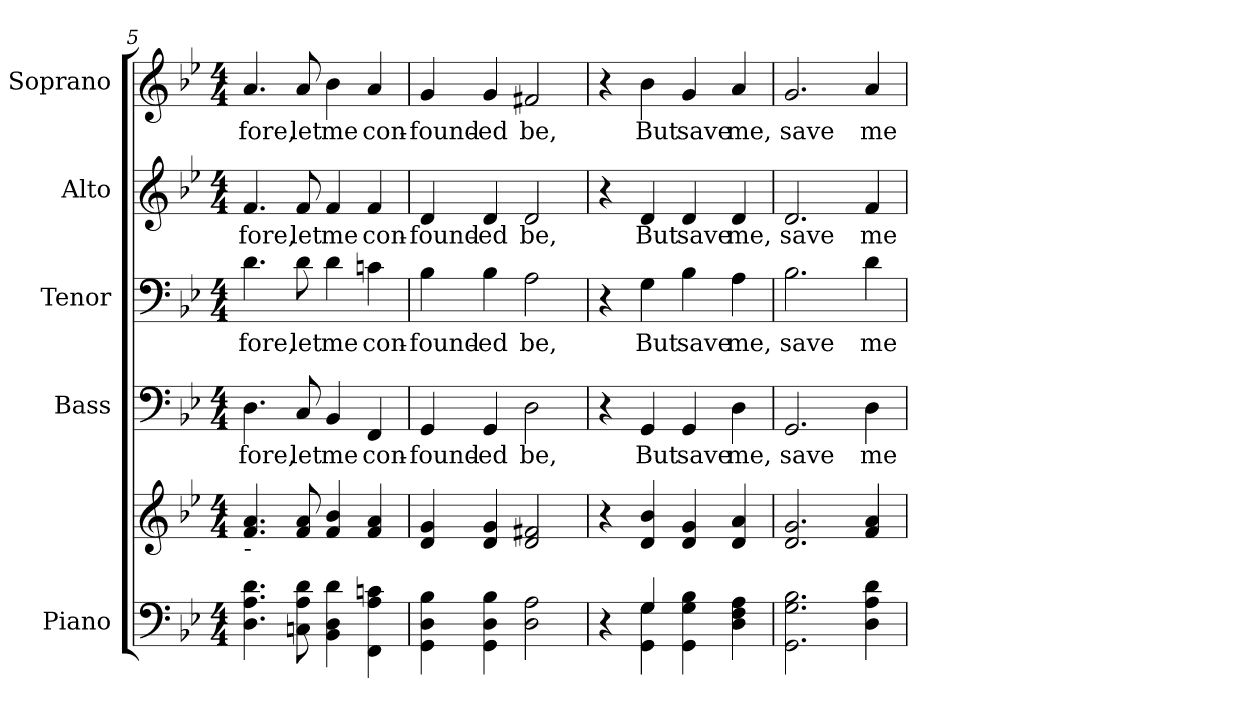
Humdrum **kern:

**kern	**kern	**kern	**text	**kern	**text	**kern	**text	**kern	**text
*part5	*part5	*part4	*part4	*part3	*part3	*part2	*part2	*part1	*part1
*staff6	*staff5	*staff4	*staff4	*staff3	*staff3	*staff2	*staff2	*staff1	*staff1
*I"Piano	*	*I"Bass	*	*I"Tenor	*	*I"Alto	*	*I"Soprano	*
*I'Pno.	*	*I'B.	*	*I'T.	*	*I'A.	*	*I'S.	*
!!LO:PB:g=z
*clefF4	*clefG2	*clefF4	*	*clefF4	*	*clefG2	*	*clefG2	*
*k[b-e-]	*k[b-e-]	*k[b-e-]	*	*k[b-e-]	*	*k[b-e-]	*	*k[b-e-]	*
*B-:	*B-:	*B-:	*	*B-:	*	*B-:	*	*B-:	*
*M4/4	*M4/4	*M4/4	*	*M4/4	*	*M4/4	*	*M4/4	*
=5	=5	=5	=5	=5	=5	=5	=5	=5	=5
!	!	!	!LO:LY:b:color=#000000	!	!	!	!	!	!
!	!	!	!	!	!LO:LY:b:color=#000000	!	!	!	!
!	!	!	!	!	!	!	!LO:LY:b:color=#000000	!	!
!	!LO:TX:b:t=-	!	!	!	!	!	!	!	!
!	!	!	!	!	!	!	!	!	!LO:LY:b:color=#000000
4.Di\ 4.Ai 4.di	4.fi/ 4.ai	4.Di\	-fore,	4.di\	-fore,	4.fi/	-fore,	4.ai/	-fore,
!	!	!	!LO:LY:b:color=#000000	!	!	!	!	!	!
!	!	!	!	!	!LO:LY:b:color=#000000	!	!	!	!
!	!	!	!	!	!	!	!LO:LY:b:color=#000000	!	!
!	!	!	!	!	!	!	!	!	!LO:LY:b:color=#000000
8Cni\ 8Ai 8di	8fi/ 8ai	8Ci/	let	8di\	let	8fi/	let	8ai/	let
!	!	!	!LO:LY:b:color=#000000	!	!	!	!	!	!
!	!	!	!	!	!LO:LY:b:color=#000000	!	!	!	!
!	!	!	!	!	!	!	!LO:LY:b:color=#000000	!	!
!	!	!	!	!	!	!	!	!	!LO:LY:b:color=#000000
4BB-i\ 4Di 4di	4fi/ 4b-i	4BB-i/	me	4di\	me	4fi/	me	4b-i\	me
!	!	!	!LO:LY:b:color=#000000	!	!	!	!	!	!
!	!	!	!	!	!LO:LY:b:color=#000000	!	!	!	!
!	!	!	!	!	!	!	!LO:LY:b:color=#000000	!	!
!	!	!	!	!	!	!	!	!	!LO:LY:b:color=#000000
4FFi\ 4Ai 4cni	4fi/ 4ai	4FFi/	con-	4cni\	con-	4fi/	con-	4ai/	con-
=6	=6	=6	=6	=6	=6	=6	=6	=6	=6
*^	*	*	*	*	*	*	*	*	*
!	!	!	!	!LO:LY:b:color=#000000	!	!	!	!	!	!
!	!	!	!	!	!	!LO:LY:b:color=#000000	!	!	!	!
!	!	!	!	!	!	!	!	!LO:LY:b:color=#000000	!	!
!	!	!	!	!	!	!	!	!	!	!LO:LY:b:color=#000000
4GGi\ 4Di 4B-i	2ryy	4di/ 4gi	4GGi/	-found-	4B-i\	-found-	4di/	-found-	4gi/	-found-
!	!	!	!	!LO:LY:b:color=#000000	!	!	!	!	!	!
!	!	!	!	!	!	!LO:LY:b:color=#000000	!	!	!	!
!	!	!	!	!	!	!	!	!LO:LY:b:color=#000000	!	!
!	!	!	!	!	!	!	!	!	!	!LO:LY:b:color=#000000
4GGi\ 4Di 4B-i	.	4di/ 4gi	4GGi/	-ed	4B-i\	-ed	4di/	-ed	4gi/	-ed
!	!	!	!	!LO:LY:b:color=#000000	!	!	!	!	!	!
!	!	!	!	!	!	!LO:LY:b:color=#000000	!	!	!	!
!	!	!	!	!	!	!	!	!LO:LY:b:color=#000000	!	!
!	!	!	!	!	!	!	!	!	!	!LO:LY:b:color=#000000
2Di\ 2Ai	2ryy	2di/ 2f#Xi	2Di\	be,	2Ai\	be,	2di/	be,	2f#Xi/	be,
=7	=7	=7	=7	=7	=7	=7	=7	=7	=7	=7
4r	4ryy	4r	4r	.	4r	.	4r	.	4r	.
!	!	!	!	!LO:LY:b:color=#000000	!	!	!	!	!	!
!	!	!	!	!	!	!LO:LY:b:color=#000000	!	!	!	!
!	!	!	!	!	!	!	!	!LO:LY:b:color=#000000	!	!
!	!	!	!	!	!	!	!	!	!	!LO:LY:b:color=#000000
4Gi/	4GGi\ 4Gi	4di/ 4b-i	4GGi/	But	4Gi\	But	4di/	But	4b-i\	But
!	!	!	!	!LO:LY:b:color=#000000	!	!	!	!	!	!
!	!	!	!	!	!	!LO:LY:b:color=#000000	!	!	!	!
!	!	!	!	!	!	!	!	!LO:LY:b:color=#000000	!	!
!	!	!	!	!	!	!	!	!	!	!LO:LY:b:color=#000000
4GGi\ 4Gi 4B-i	2ryy	4di/ 4gi	4GGi/	save	4B-i\	save	4di/	save	4gi/	save
!	!	!	!	!LO:LY:b:color=#000000	!	!	!	!	!	!
!	!	!	!	!	!	!LO:LY:b:color=#000000	!	!	!	!
!	!	!	!	!	!	!	!	!LO:LY:b:color=#000000	!	!
!	!	!	!	!	!	!	!	!	!	!LO:LY:b:color=#000000
4Di\ 4Fi 4Ai	.	4di/ 4ai	4Di\	me,	4Ai\	me,	4di/	me,	4ai/	me,
*v	*v	*	*	*	*	*	*	*	*	*
=8	=8	=8	=8	=8	=8	=8	=8	=8	=8
!	!	!	!LO:LY:b:color=#000000	!	!	!	!	!	!
!	!	!	!	!	!LO:LY:b:color=#000000	!	!	!	!
!	!	!	!	!	!	!	!LO:LY:b:color=#000000	!	!
!	!	!	!	!	!	!	!	!	!LO:LY:b:color=#000000
2.GGi\ 2.Gi 2.B-i	2.di/ 2.gi	2.GGi/	save	2.B-i\	save	2.di/	save	2.gi/	save
!	!	!	!LO:LY:b:color=#000000	!	!	!	!	!	!
!	!	!	!	!	!LO:LY:b:color=#000000	!	!	!	!
!	!	!	!	!	!	!	!LO:LY:b:color=#000000	!	!
!	!	!	!	!	!	!	!	!	!LO:LY:b:color=#000000
4Di\ 4Ai 4di	4fi/ 4ai	4Di\	me	4di\	me	4fi/	me	4ai/	me
=	=	=	=	=	=	=	=	=	=
*-	*-	*-	*-	*-	*-	*-	*-	*-	*-
